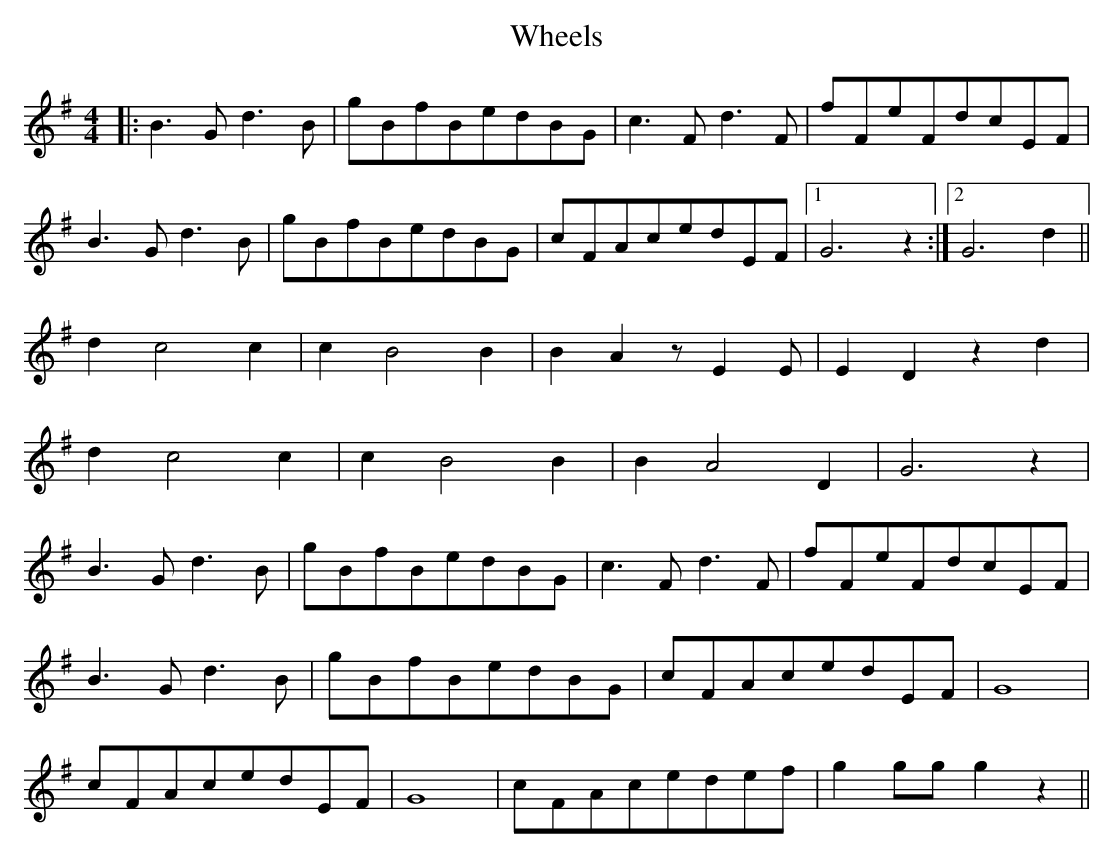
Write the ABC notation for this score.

X:1
T:Wheels
M:4/4
L:1/8
K:G
|:B3Gd3B|gBfBedBG|c3Fd3F|fFeFdcEF|
B3Gd3B|gBfBedBG|cFAcedEF|1 G6z2:|2 G6d2||
d2c4c2|c2B4B2|B2A2zE2E|E2D2z2d2|
d2c4c2|c2B4B2|B2A4D2|G6z2|
B3Gd3B|gBfBedBG|c3Fd3F|fFeFdcEF|
B3Gd3B|gBfBedBG|cFAcedEF|G8|
cFAcedEF|G8|cFAcedef|g2ggg2z2||
